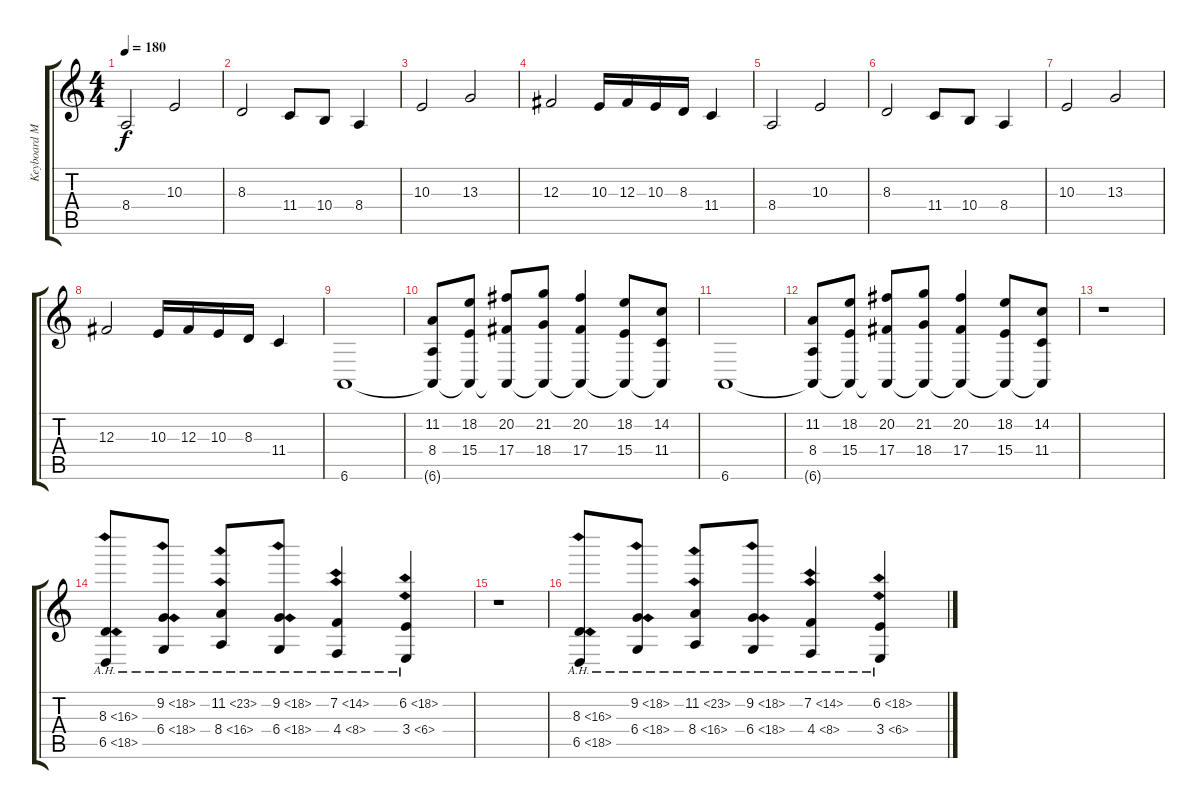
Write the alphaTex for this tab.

\track ("Keyboard Melodies" "Keyboard M") {instrument stringensemble1}
\staff {score tabs}
\tuning (Eb4 Bb3 Gb3 Db3 Ab2 Eb2) {hide}
\ts (4 4)
\tempo 180
\clef g2
\ks c
8.4.2{dy f} 10.3.2 |
8.3.2 11.4.8 10.4.8 8.4.4 |
10.3.2 13.3.2 |
12.3.2 10.3.16 12.3.16 10.3.16 8.3.16 11.4.4 |
8.4.2 10.3.2 |
8.3.2 11.4.8 10.4.8 8.4.4 |
10.3.2 13.3.2 |
12.3.2 10.3.16 12.3.16 10.3.16 8.3.16 11.4.4 |
6.6.1{instrument bagpipe} |
(11.2 8.4 6.6{t}).8 (18.2 15.4 6.6{t}).8 (20.2 17.4 6.6{t}).8 (21.2 18.4 6.6{t}).8 (20.2 17.4 6.6{t}).4 (18.2 15.4 6.6{t}).8 (14.2 11.4 6.6{t}).8 |
6.6.1 |
(11.2 8.4 6.6{t}).8 (18.2 15.4 6.6{t}).8 (20.2 17.4 6.6{t}).8 (21.2 18.4 6.6{t}).8 (20.2 17.4 6.6{t}).4 (18.2 15.4 6.6{t}).8 (14.2 11.4 6.6{t}).8 |
r.1 |
(8.3{ah 8} 6.5{ah 12}).8{volume 13 instrument pizzicatostrings} (9.2{ah 9} 6.4{ah 12}).8 (11.2{ah 12} 8.4{ah 8}).8 (9.2{ah 9} 6.4{ah 12}).8 (7.2{ah 7} 4.4{ah 4}).4 (6.2{ah 12} 3.4{ah 3}).4 |
r.1 |
(8.3{ah 8} 6.5{ah 12}).8 (9.2{ah 9} 6.4{ah 12}).8 (11.2{ah 12} 8.4{ah 8}).8 (9.2{ah 9} 6.4{ah 12}).8 (7.2{ah 7} 4.4{ah 4}).4 (6.2{ah 12} 3.4{ah 3}).4
